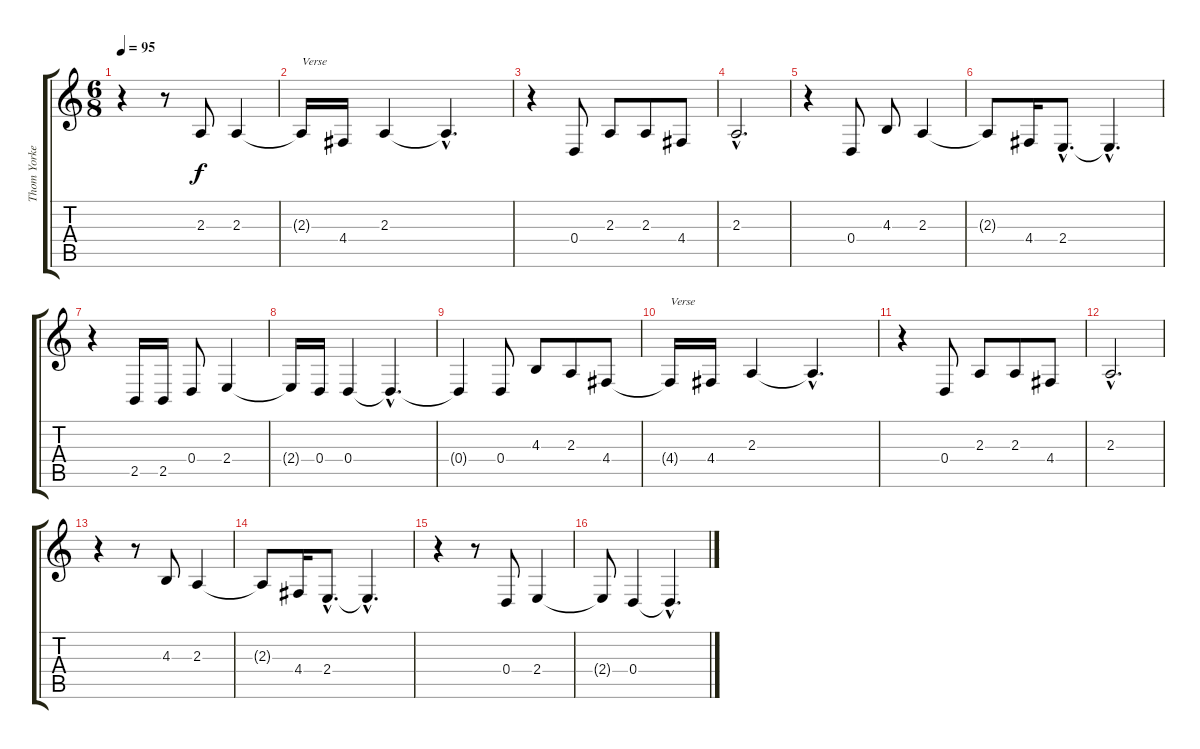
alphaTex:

\track ("Thom Yorke (vox)" "Thom Yorke") {instrument synthvoice}
\staff {score tabs}
\tuning (E4 B3 G3 D3 A2 E2) {hide}
\ts (6 8)
\tempo 95
\clef g2
\ks c
r.4{dy f} r.8 2.3.8 2.3.4 |
2.3{t}.16{txt "Verse"} 4.4.16 2.3.4 2.3{hac t}.4{d} |
r.4 0.4.8 2.3.8 2.3.8 4.4.8 |
2.3{hac}.2{d} |
r.4 0.4.8 4.3.8 2.3.4 |
2.3{t}.8 4.4.16 2.4{hac}.8{d} 2.4{hac t}.4{d} |
r.4 2.5.16 2.5.16 0.4.8 2.4.4 |
2.4{t}.16 0.4.16 0.4.4 0.4{hac t}.4{d} |
0.4{t}.4 0.4.8 4.3.8 2.3.8 4.4.8 |
4.4{t}.16{txt "Verse"} 4.4.16 2.3.4 2.3{hac t}.4{d} |
r.4 0.4.8 2.3.8 2.3.8 4.4.8 |
2.3{hac}.2{d} |
r.4 r.8 4.3.8 2.3.4 |
2.3{t}.8 4.4.16 2.4{hac}.8{d} 2.4{hac t}.4{d} |
r.4 r.8 0.4.8 2.4.4 |
2.4{t}.8 0.4.4 0.4{hac t}.4{d}
